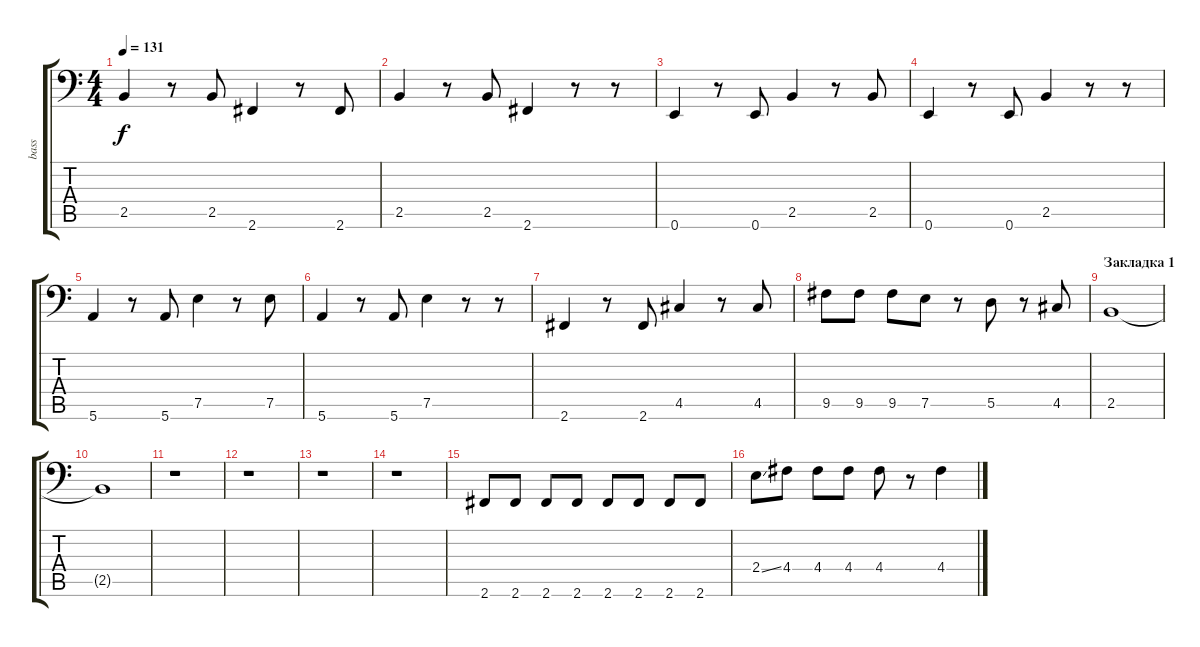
\track ("bass" "bass") {instrument electricbassfinger}
\staff {score tabs}
\tuning (E4 B3 G2 D2 A1 E1) {hide}
\ts (4 4)
\tempo 131
\clef f4
\ks c
2.5.4{dy f} r.8 2.5.8 2.6.4 r.8 2.6.8 |
2.5.4 r.8 2.5.8 2.6.4 r.8 r.8 |
0.6.4 r.8 0.6.8 2.5.4 r.8 2.5.8 |
0.6.4 r.8 0.6.8 2.5.4 r.8 r.8 |
5.6.4 r.8 5.6.8 7.5.4 r.8 7.5.8 |
5.6.4 r.8 5.6.8 7.5.4 r.8 r.8 |
2.6.4 r.8 2.6.8 4.5.4 r.8 4.5.8 |
9.5.8 9.5.8 9.5.8 7.5.8 r.8 5.5.8 r.8 4.5.8 |
\section ("" "Закладка 1")
2.5.1 |
2.5{t}.1 |
r.1 |
r.1 |
r.1 |
r.1 |
2.6.8 2.6.8 2.6.8 2.6.8 2.6.8 2.6.8 2.6.8 2.6.8 |
2.4{ss}.8 4.4.8 4.4.8 4.4.8 4.4.8 r.8 4.4.4
